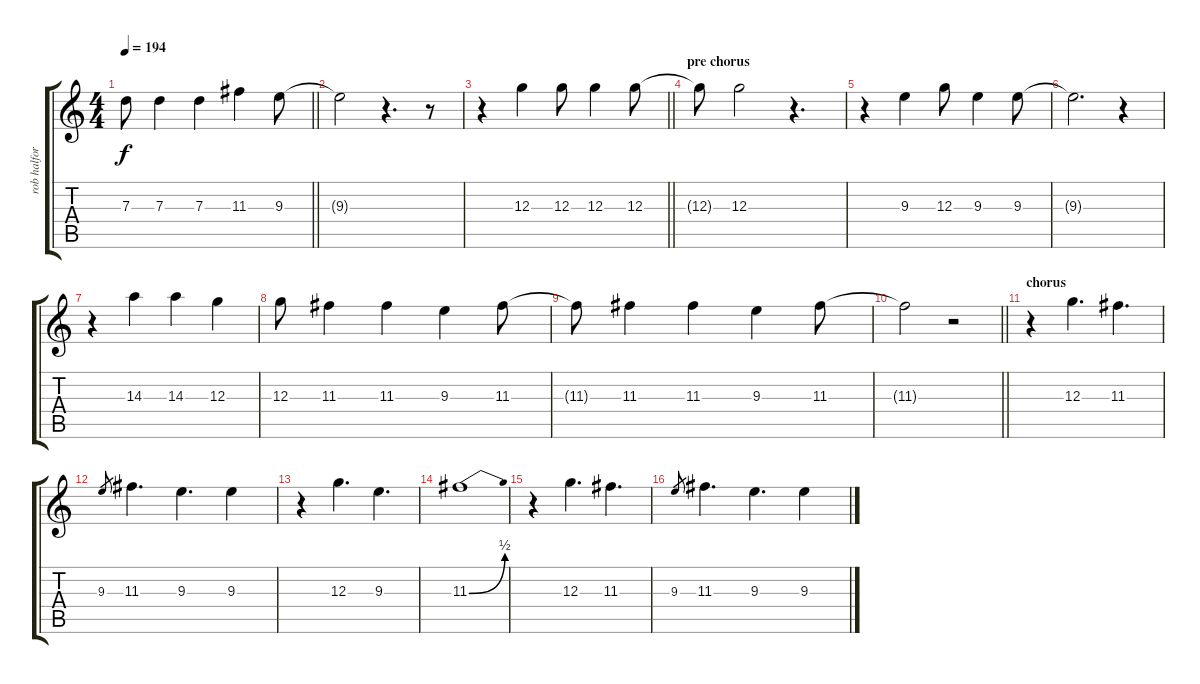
\track ("rob halford" "rob halfor") {instrument distortionguitar}
\staff {score tabs}
\tuning (E4 B3 G3 D3 A2 E2) {hide}
\ts (4 4)
\tempo 194
\clef g2
\barLineRight lightlight
\ks c
7.3{t}.8{dy f} 7.3.4 7.3.4 11.3.4 9.3.8 |
9.3{t}.2 r.4{d} r.8 |
\barLineRight lightlight
r.4 12.3.4 12.3.8 12.3.4 12.3.8 |
\section ("" "pre chorus")
12.3{t}.8 12.3.2 r.4{d} |
r.4 9.3.4 12.3.8 9.3.4 9.3.8 |
9.3{t}.2{d} r.4 |
r.4 14.3.4 14.3.4 12.3.4 |
12.3.8 11.3.4 11.3.4 9.3.4 11.3.8 |
11.3{t}.8 11.3.4 11.3.4 9.3.4 11.3.8 |
\barLineRight lightlight
11.3{t}.2 r.2 |
\section ("" "chorus")
r.4 12.3.4{d} 11.3.4{d} |
9.3.8{gr} 11.3.4{d} 9.3.4{d} 9.3.4 |
r.4 12.3.4{d} 9.3.4{d} |
11.3{be (bend 0 0 60 2)}.1 |
r.4 12.3.4{d} 11.3.4{d} |
9.3.8{gr} 11.3.4{d} 9.3.4{d} 9.3.4
